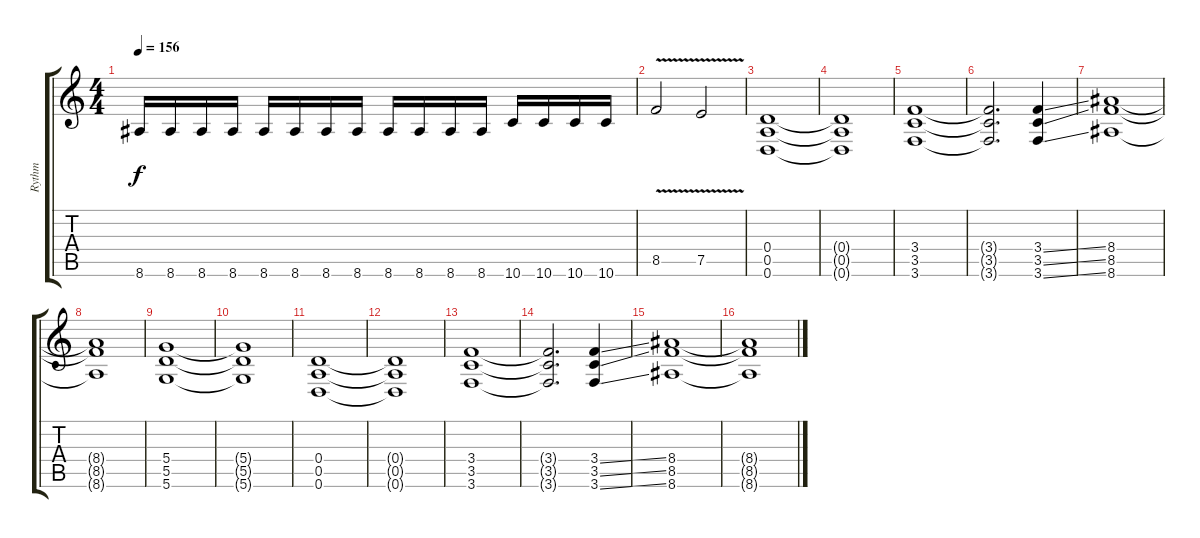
\track ("Rythm" "Rythm") {instrument distortionguitar}
\staff {score tabs}
\tuning (E4 B3 G3 D3 A2 D2) {hide}
\ts (4 4)
\tempo 156
\clef g2
\ks c
8.6.16{dy f} 8.6.16 8.6.16 8.6.16 8.6.16 8.6.16 8.6.16 8.6.16 8.6.16 8.6.16 8.6.16 8.6.16 10.6.16 10.6.16 10.6.16 10.6.16 |
8.5{v}.2 7.5{v}.2 |
(0.4 0.5 0.6).1{balance 9} |
(0.4{t} 0.5{t} 0.6{t}).1 |
(3.4 3.5 3.6).1 |
(3.4{t} 3.5{t} 3.6{t}).2{d} (3.4{ss} 3.5{ss} 3.6{ss}).4 |
(8.4 8.5 8.6).1 |
(8.4{t} 8.5{t} 8.6{t}).1 |
(5.4 5.5 5.6).1 |
(5.4{t} 5.5{t} 5.6{t}).1 |
(0.4 0.5 0.6).1 |
(0.4{t} 0.5{t} 0.6{t}).1 |
(3.4 3.5 3.6).1 |
(3.4{t} 3.5{t} 3.6{t}).2{d} (3.4{ss} 3.5{ss} 3.6{ss}).4 |
(8.4 8.5 8.6).1 |
(8.4{t} 8.5{t} 8.6{t}).1
